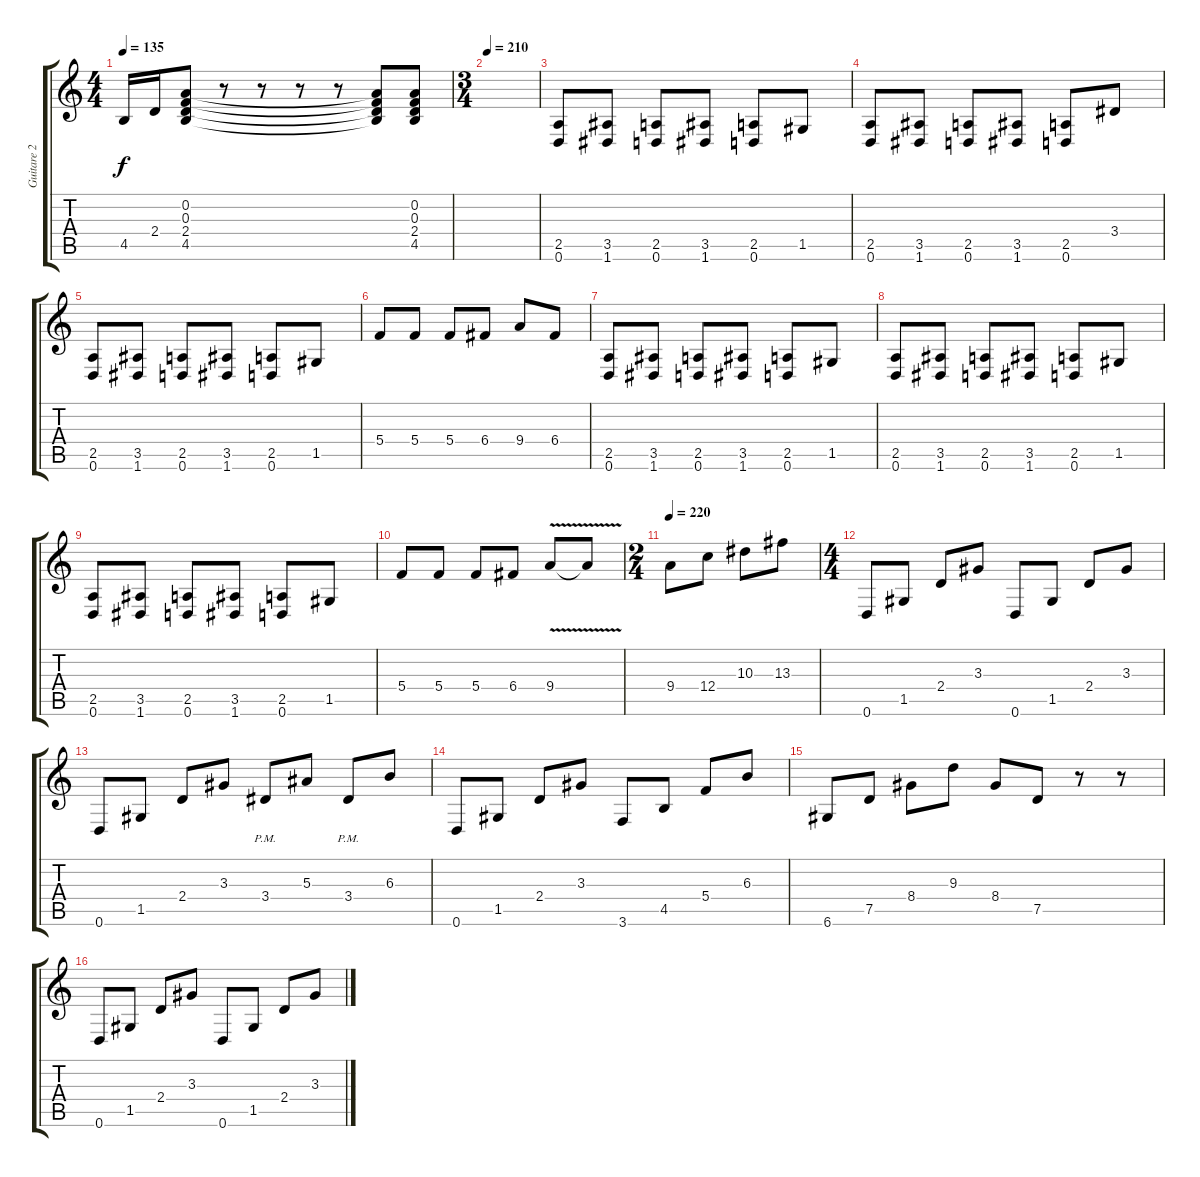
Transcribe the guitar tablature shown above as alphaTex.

\track ("Guitare 2" "Guitare 2") {instrument distortionguitar}
\staff {score tabs}
\tuning (D4 A3 F3 C3 G2 D2) {hide}
\ts (4 4)
\tempo 135
\clef g2
\ks c
4.5.16{dy f} 2.4.16 (0.2 0.3 2.4 4.5).8 r.8 r.8 r.8 r.8 (0.2{t} 0.3{t} 2.4{t} 4.5{t}).8 (0.2 0.3 2.4 4.5).8 |
\ts (3 4)
\tempo 210
|
(2.5 0.6).8 (3.5 1.6).8 (2.5 0.6).8 (3.5 1.6).8 (2.5 0.6).8 1.5.8 |
(2.5 0.6).8 (3.5 1.6).8 (2.5 0.6).8 (3.5 1.6).8 (2.5 0.6).8 3.4.8 |
(2.5 0.6).8 (3.5 1.6).8 (2.5 0.6).8 (3.5 1.6).8 (2.5 0.6).8 1.5.8 |
5.4.8 5.4.8 5.4.8 6.4.8 9.4.8 6.4.8 |
(2.5 0.6).8 (3.5 1.6).8 (2.5 0.6).8 (3.5 1.6).8 (2.5 0.6).8 1.5.8 |
(2.5 0.6).8 (3.5 1.6).8 (2.5 0.6).8 (3.5 1.6).8 (2.5 0.6).8 1.5.8 |
(2.5 0.6).8 (3.5 1.6).8 (2.5 0.6).8 (3.5 1.6).8 (2.5 0.6).8 1.5.8 |
5.4.8 5.4.8 5.4.8 6.4.8 9.4{v}.8 9.4{t}.8 |
\ts (2 4)
\tempo 220
9.4.8 12.4.8 10.3.8 13.3.8 |
\ts (4 4)
0.6.8 1.5.8 2.4.8 3.3.8 0.6.8 1.5.8 2.4.8 3.3.8 |
0.6.8 1.5.8 2.4.8 3.3.8 3.4{pm}.8 5.3.8 3.4{pm}.8 6.3.8 |
0.6.8 1.5.8 2.4.8 3.3.8 3.6.8 4.5.8 5.4.8 6.3.8 |
6.6.8 7.5.8 8.4.8 9.3.8 8.4.8 7.5.8 r.8 r.8 |
0.6.8 1.5.8 2.4.8 3.3.8 0.6.8 1.5.8 2.4.8 3.3.8
